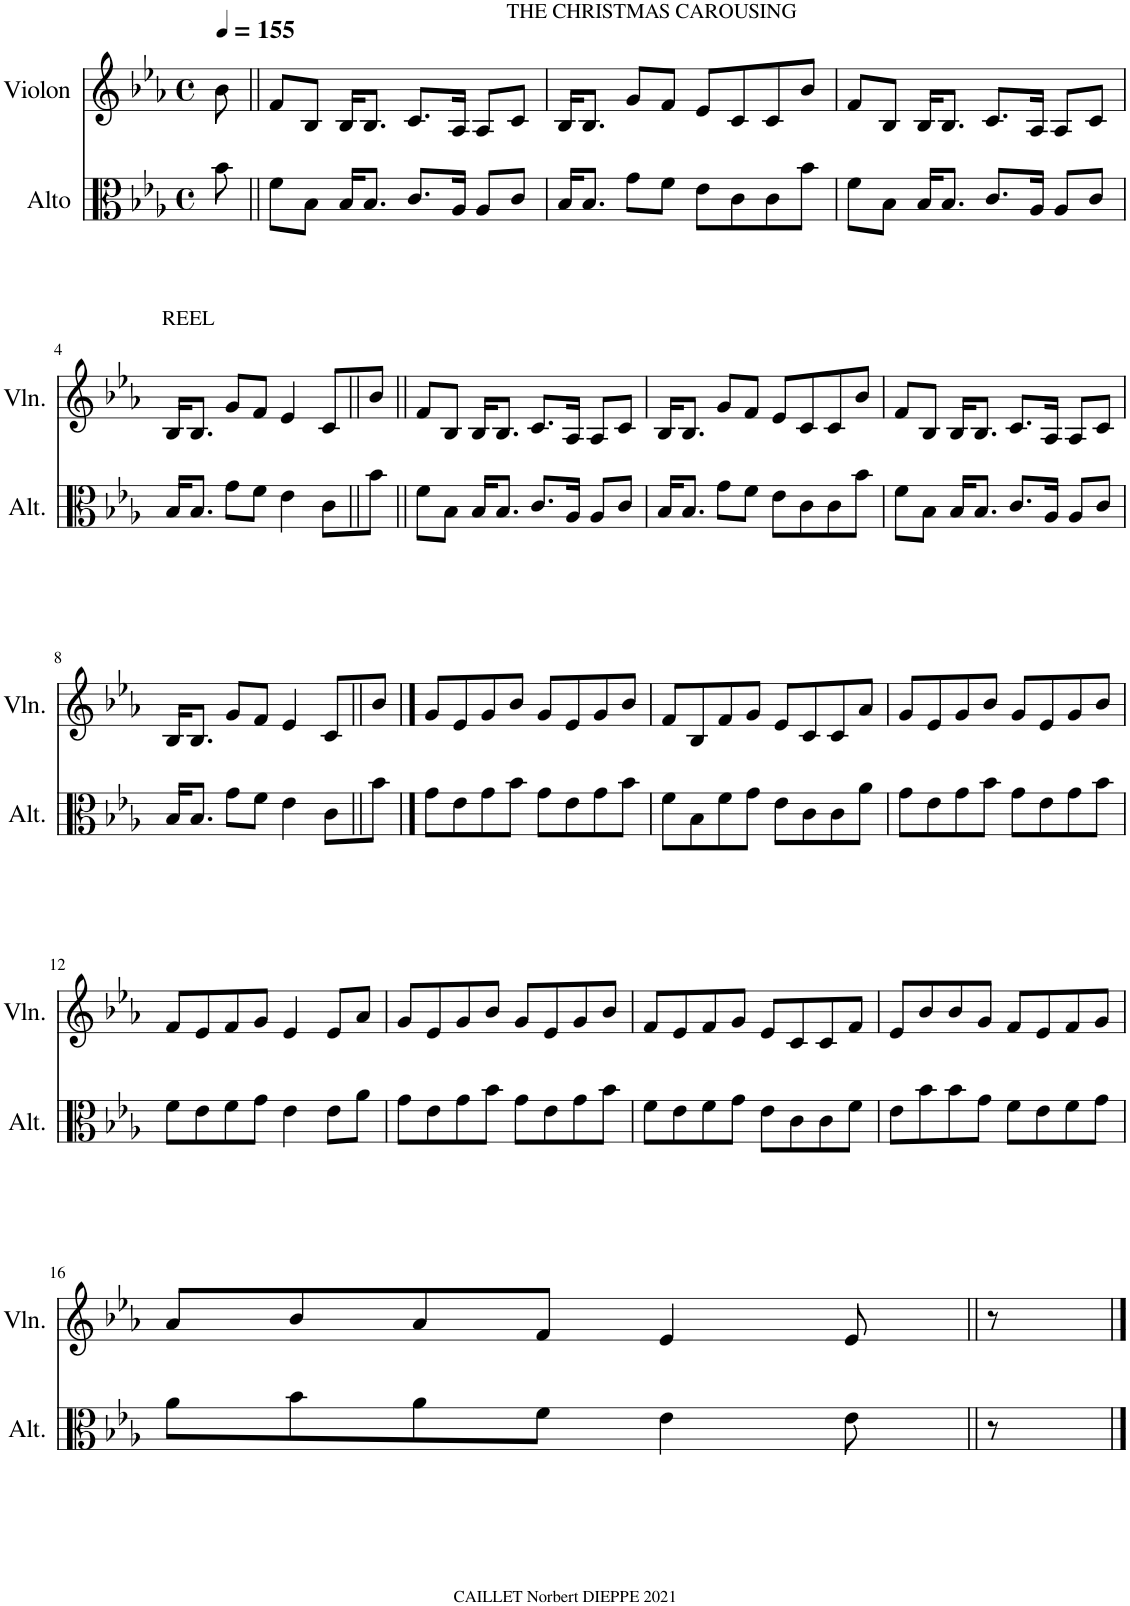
**kern	**kern
*part2	*part1
*staff2	*staff1
*I"Alto	*I"Violon
*I'Alt.	*I'Vln.
*clefC3	*clefG2
*k[b-e-a-]	*k[b-e-a-]
*M4/4	*M4/4
*met(c)	*met(c)
*MM155	*MM155
=	=
8b-\	8b-\
=1||	=1||
8f\L	8f/L
8B-\J	8B-/J
16B-/KL	16B-/KL
8.B-/J	8.B-/J
8.c/L	8.c/L
16A-/Jk	16A-/Jk
8A-/L	8A-/L
8c/J	8c/J
=2	=2
!	!LO:TX:a:t=THE CHRISTMAS CAROUSING
16B-/KL	16B-/KL
8.B-/J	8.B-/J
8g\L	8g/L
8f\J	8f/J
8e-\L	8e-/L
8c\	8c/
8c\	8c/
8b-\J	8b-/J
=3	=3
8f\L	8f/L
8B-\J	8B-/J
16B-/KL	16B-/KL
8.B-/J	8.B-/J
8.c/L	8.c/L
16A-/Jk	16A-/Jk
8A-/L	8A-/L
8c/J	8c/J
!!LO:LB:g=z
=4	=4
!	!LO:TX:a:t=REEL
16B-/KL	16B-/KL
8.B-/J	8.B-/J
8g\L	8g/L
8f\J	8f/J
4e-\	4e-/
8c\L	8c/L
8b-\J	8b-/J
=5||	=5||
8f\L	8f/L
8B-\J	8B-/J
16B-/KL	16B-/KL
8.B-/J	8.B-/J
8.c/L	8.c/L
16A-/Jk	16A-/Jk
8A-/L	8A-/L
8c/J	8c/J
=6	=6
16B-/KL	16B-/KL
8.B-/J	8.B-/J
8g\L	8g/L
8f\J	8f/J
8e-\L	8e-/L
8c\	8c/
8c\	8c/
8b-\J	8b-/J
=7	=7
8f\L	8f/L
8B-\J	8B-/J
16B-/KL	16B-/KL
8.B-/J	8.B-/J
8.c/L	8.c/L
16A-/Jk	16A-/Jk
8A-/L	8A-/L
8c/J	8c/J
!!LO:LB:g=z
=8	=8
16B-/KL	16B-/KL
8.B-/J	8.B-/J
8g\L	8g/L
8f\J	8f/J
4e-\	4e-/
8c\L	8c/L
8b-\J	8b-/J
==9	==9
8g\L	8g/L
8e-\	8e-/
8g\	8g/
8b-\J	8b-/J
8g\L	8g/L
8e-\	8e-/
8g\	8g/
8b-\J	8b-/J
=10	=10
8f\L	8f/L
8B-\	8B-/
8f\	8f/
8g\J	8g/J
8e-\L	8e-/L
8c\	8c/
8c\	8c/
8a-\J	8a-/J
=11	=11
8g\L	8g/L
8e-\	8e-/
8g\	8g/
8b-\J	8b-/J
8g\L	8g/L
8e-\	8e-/
8g\	8g/
8b-\J	8b-/J
!!LO:LB:g=z
=12	=12
8f\L	8f/L
8e-\	8e-/
8f\	8f/
8g\J	8g/J
4e-\	4e-/
8e-\L	8e-/L
8a-\J	8a-/J
=13	=13
8g\L	8g/L
8e-\	8e-/
8g\	8g/
8b-\J	8b-/J
8g\L	8g/L
8e-\	8e-/
8g\	8g/
8b-\J	8b-/J
=14	=14
8f\L	8f/L
8e-\	8e-/
8f\	8f/
8g\J	8g/J
8e-\L	8e-/L
8c\	8c/
8c\	8c/
8f\J	8f/J
=15	=15
8e-\L	8e-/L
8b-\	8b-/
8b-\	8b-/
8g\J	8g/J
8f\L	8f/L
8e-\	8e-/
8f\	8f/
8g\J	8g/J
!!LO:LB:g=z
=16	=16
8a-\L	8a-/L
8b-\	8b-/
8a-\	8a-/
8f\J	8f/J
4e-\	4e-/
8e-\	8e-/
8r	8r
==	==
*-	*-
